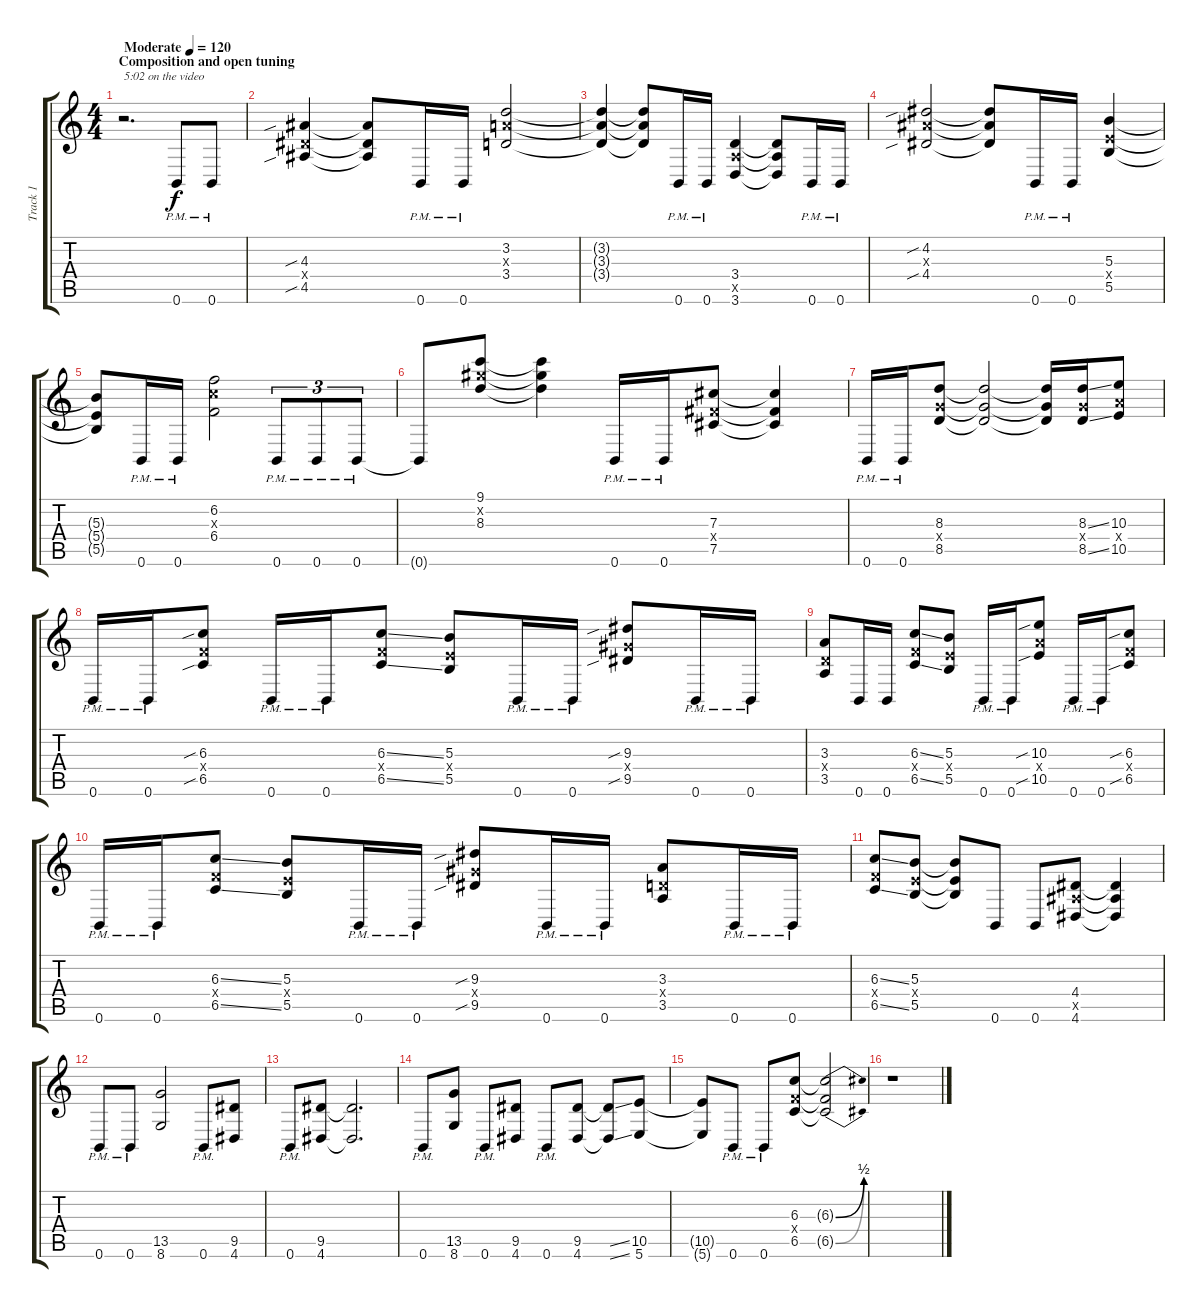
\track ("Track 1" "Track 1") {instrument distortionguitar}
\staff {score tabs}
\tuning (Eb4 B3 Gb3 B2 Gb2 B1) {hide}
\ts (4 4)
\section ("" "Composition and open tuning")
\tempo (120 "Moderate")
\clef g2
\ks c
r.2{d txt "5:02 on the video" dy f instrument distortionguitar} 0.6{pm}.8 0.6{pm}.8 |
(4.3{sib} 4.4{x} 4.5{sib}).4 (4.3{t} 4.4{t} 4.5{t}).8 0.6{pm}.16 0.6{pm}.16 (3.2 3.3{x} 3.4).2 |
(3.2{t} 3.3{t} 3.4{t}).4 (3.2{t} 3.3{t} 3.4{t}).8 0.6{pm}.16 0.6{pm}.16 (3.4 3.5{x} 3.6).4 (3.4{t} 3.5{t} 3.6{t}).8 0.6{pm}.16 0.6{pm}.16 |
(4.2{sib} 4.3{x} 4.4{sib}).2 (4.2{t} 4.3{t} 4.4{t}).8 0.6{pm}.16 0.6{pm}.16 (5.3 5.4{x} 5.5).4 |
(5.3{t} 5.4{t} 5.5{t}).8 0.6{pm}.16 0.6{pm}.16 (6.2 6.3{x} 6.4).2 0.6{pm}.8{tu (3 2)} 0.6{pm}.8{tu (3 2)} 0.6{pm}.8{tu (3 2)} |
0.6{t}.8 (9.1 9.2{x} 8.3).8 (9.1{t} 9.2{t} 8.3{t}).4 0.6{pm}.16 0.6{pm}.16 (7.3 7.4{x} 7.5).8 (7.3{t} 7.4{t} 7.5{t}).4 |
0.6{pm}.16 0.6{pm}.16 (8.3 8.4{x} 8.5).8 (8.3{t} 8.4{t} 8.5{t}).2 (8.3{t} 8.4{t} 8.5{t}).16 (8.3{ss} 8.4{x} 8.5{ss}).16 (10.3 10.4{x} 10.5).8 |
0.6{pm}.16 0.6{pm}.16 (6.3{sib} 6.4{x} 6.5{sib}).8 0.6{pm}.16 0.6{pm}.16 (6.3{ss} 6.4{x} 6.5{ss}).8 (5.3 5.4{x} 5.5).8 0.6{pm}.16 0.6{pm}.16 (9.3{sib} 9.4{x} 9.5{sib}).8 0.6{pm}.16 0.6{pm}.16 |
(3.3 3.4{x} 3.5).8 0.6.16 0.6.16 (6.3{ss} 6.4{x} 6.5{ss}).8 (5.3 5.4{x} 5.5).8 0.6{pm}.16 0.6{pm}.16 (10.3{sib} 10.4{x} 10.5{sib}).8 0.6{pm}.16 0.6{pm}.16 (6.3{sib} 6.4{x} 6.5{sib}).8 |
0.6{pm}.16 0.6{pm}.16 (6.3{ss} 6.4{x} 6.5{ss}).8 (5.3 5.4{x} 5.5).8 0.6{pm}.16 0.6{pm}.16 (9.3{sib} 9.4{x} 9.5{sib}).8 0.6{pm}.16 0.6{pm}.16 (3.3 3.4{x} 3.5).8 0.6{pm}.16 0.6{pm}.16 |
(6.3{ss} 6.4{x} 6.5{ss}).8 (5.3 5.4{x} 5.5).8 (5.3{t} 5.4{t} 5.5{t}).8 0.6.8 0.6.8 (4.4 4.5{x} 4.6).8 (4.4{t} 4.5{t} 4.6{t}).4 |
0.6{pm}.8 0.6{pm}.8 (13.5 8.6).2 0.6{pm}.8 (9.5 4.6).8 |
0.6{pm}.8 (9.5 4.6).8 (9.5{t} 4.6{t}).2{d} |
0.6{pm}.8 (13.5 8.6).8 0.6{pm}.8 (9.5 4.6).8 0.6{pm}.8 (9.5 4.6).8 (9.5{ss t} 4.6{ss t}).8 (10.5 5.6).8 |
(10.5{t} 5.6{t}).8 0.6{pm}.8 0.6{pm}.8 (6.3 6.4{x} 6.5).8 (6.3{be (bend 0 0 60 2) t} 6.4{t} 6.5{be (bend 0 0 60 2) t}).2 |
r.1
